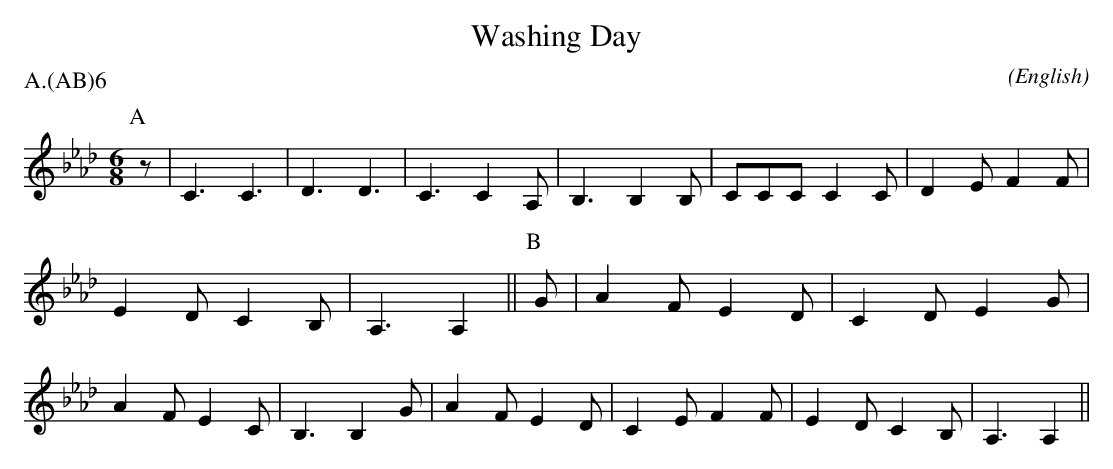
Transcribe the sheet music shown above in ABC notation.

X:1
T:Washing Day
M:6/8
C:
O:English
P:A.(AB)6
K:Ab
L:1/8
P:A
z | C3   C3   | D3   D3   | C3   C2 A, | B,3 B,2 \
B,| CCC  C2 C | D2 E F2 F | E2 D C2 B, | A,3 A,2 ||\
P:B
G | A2 F E2 D | C2 D E2 G | A2 F E2 C  | B,3 B,2 \
G | A2 F E2 D | C2 E F2 F | E2 D C2 B, | A,3 A,2 ||
